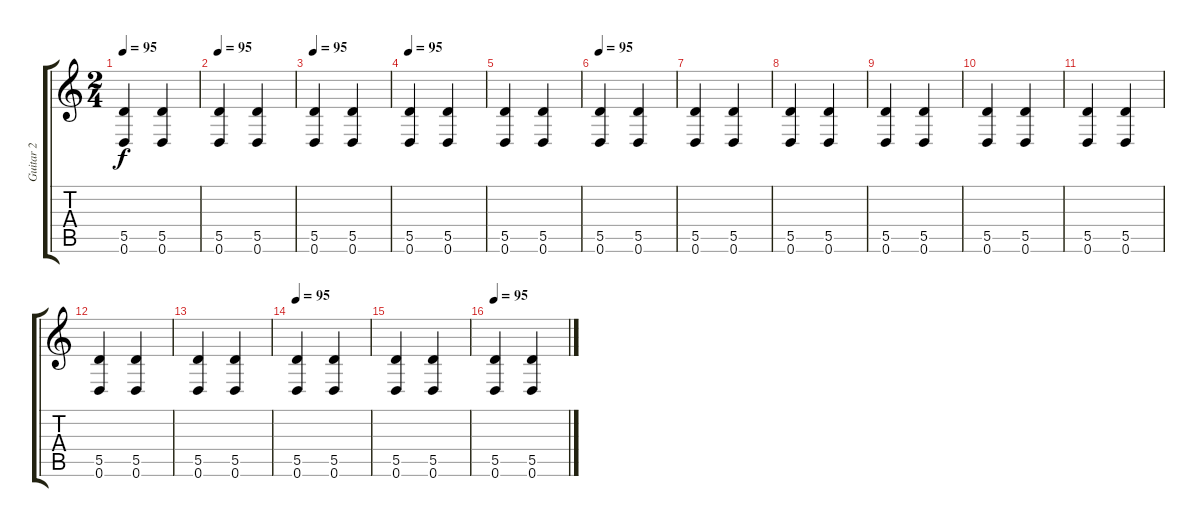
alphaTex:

\track ("Guitar 2" "Guitar 2") {instrument distortionguitar}
\staff {score tabs}
\tuning (E4 B3 G3 D3 A2 D2) {hide}
\ts (2 4)
\tempo 95
\clef g2
\ks c
(5.5 0.6).4{dy f volume 0 instrument overdrivenguitar} (5.5 0.6).4{volume 6} |
\tempo 95
(5.5 0.6).4 (5.5 0.6).4 |
\tempo 95
(5.5 0.6).4 (5.5 0.6).4 |
\tempo 95
(5.5 0.6).4 (5.5 0.6).4 |
(5.5 0.6).4 (5.5 0.6).4 |
\tempo 95
(5.5 0.6).4 (5.5 0.6).4 |
(5.5 0.6).4 (5.5 0.6).4 |
(5.5 0.6).4{volume 10} (5.5 0.6).4 |
(5.5 0.6).4 (5.5 0.6).4 |
(5.5 0.6).4 (5.5 0.6).4 |
(5.5 0.6).4 (5.5 0.6).4 |
(5.5 0.6).4 (5.5 0.6).4 |
(5.5 0.6).4 (5.5 0.6).4 |
\tempo 95
(5.5 0.6).4{volume 13} (5.5 0.6).4 |
(5.5 0.6).4 (5.5 0.6).4 |
\tempo 95
(5.5 0.6).4 (5.5 0.6).4
